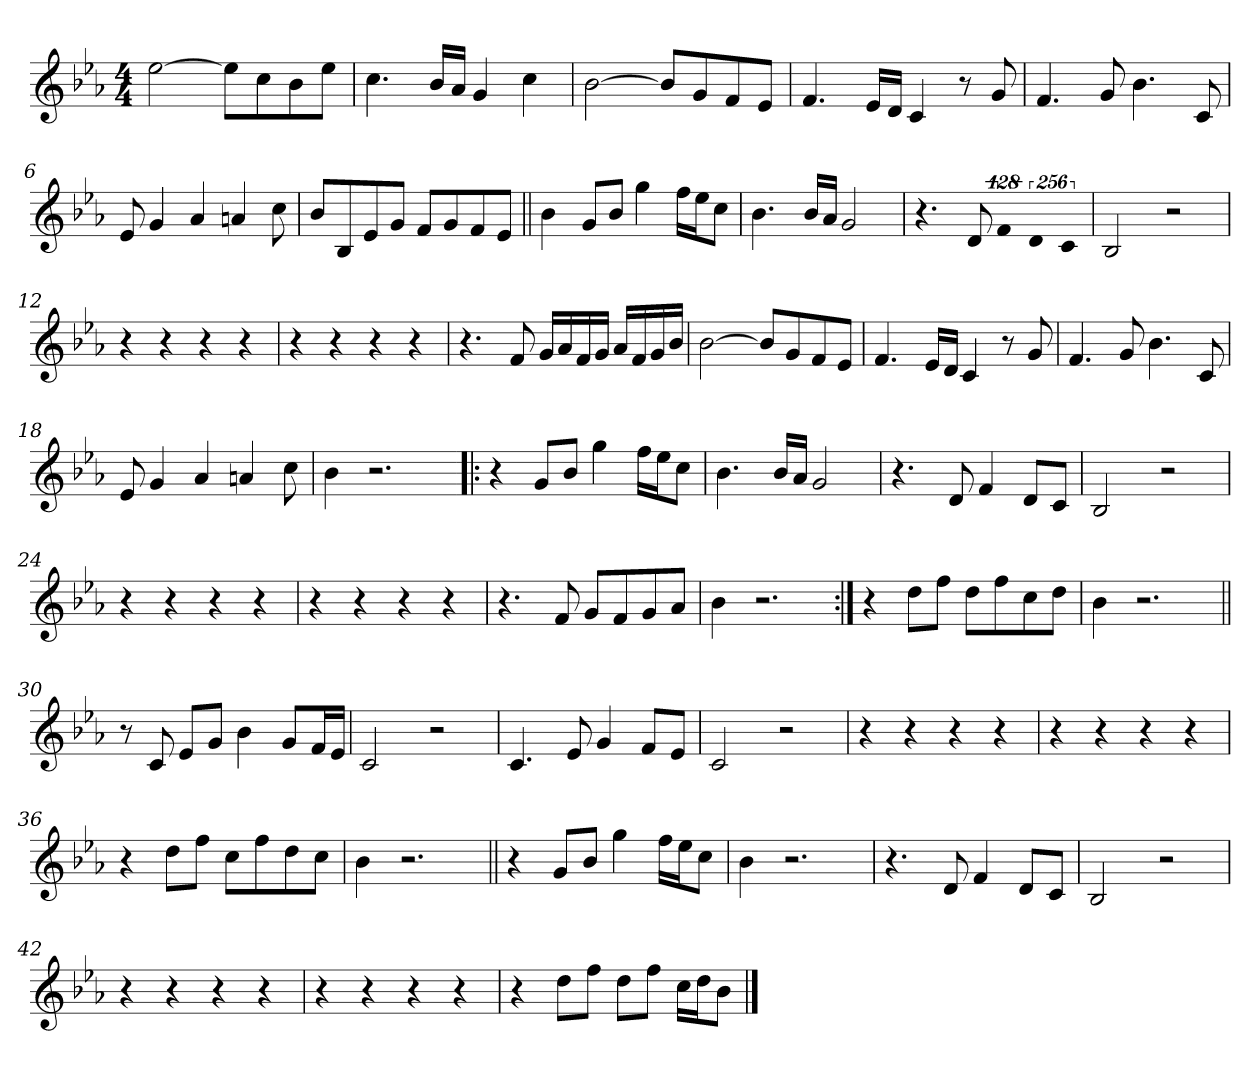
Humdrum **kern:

**kern
*part1
*staff1
!!LO:PB:g=z
*clefG2
*k[b-e-a-]
*E-:
*M4/4
*MM86
=1
[>2ee-i\
8ee-i\L]
8cci\
8b-i\
8ee-i\J
=2
4.cci\
16b-i/LL
16a-i/JJ
4gi/
4cci\
=3
[>2b-i\
8b-i/L]
8gi/
8fi/
8e-i/J
=4
4.fi/
16e-i/LL
16di/JJ
4ci/
8r
8gi/
!!LO:LB:g=z
=5
4.fi/
8gi/
4.b-i\
8ci/
=6
8e-i/
4gi/
4a-i/
4ani/
8cci\
=7
8b-i/L
8B-i/
8e-i/
8gi/J
8fi/L
8gi/
8fi/
8e-i/J
=8||
4b-i\
8gi/L
8b-i/J
4ggi\
16ffi\LL
16ee-i\J
8cci\J
=9
4.b-i\
16b-i/LL
16a-i/JJ
2gi/
!!LO:LB:g=z
=10
4.r
8di/
!LO:N:vis=4
512%85fi/
!LO:N:vis=4
1024%171di/
!LO:N:vis=4
1024%171ci/
=11
2B-i/
2r
=12
4r
4r
4r
4r
=13
4r
4r
4r
4r
=14
4.r
8fi/
16gi/LL
16a-i/
16fi/
16gi/JJ
16a-i/LL
16fi/
16gi/
16b-i/JJ
!!LO:LB:g=z
=15
[>2b-i\
8b-i/L]
8gi/
8fi/
8e-i/J
=16
4.fi/
16e-i/LL
16di/JJ
4ci/
8r
8gi/
=17
4.fi/
8gi/
4.b-i\
8ci/
=18
8e-i/
4gi/
4a-i/
4ani/
8cci\
=19
4b-i\
2.r
!!LO:LB:g=z
=20!|:
4r
8gi/L
8b-i/J
4ggi\
16ffi\LL
16ee-i\J
8cci\J
=21
4.b-i\
16b-i/LL
16a-i/JJ
2gi/
=22
4.r
8di/
4fi/
8di/L
8ci/J
=23
2B-i/
2r
=24
4r
4r
4r
4r
!!LO:LB:g=z
=25
4r
4r
4r
4r
=26
4.r
8fi/
8gi/L
8fi/
8gi/
8a-i/J
=27
4b-i\
2.r
=28:|!
4r
8ddi\L
8ffi\J
8ddi\L
8ffi\
8cci\
8ddi\J
=29
4b-i\
2.r
!!LO:LB:g=z
=30||
8r
8ci/
8e-i/L
8gi/J
4b-i\
8gi/L
16fi/L
16e-i/JJ
=31
2ci/
2r
=32
4.ci/
8e-i/
4gi/
8fi/L
8e-i/J
=33
2ci/
2r
=34
4r
4r
4r
4r
!!LO:LB:g=z
=35
4r
4r
4r
4r
=36
4r
8ddi\L
8ffi\J
8cci\L
8ffi\
8ddi\
8cci\J
=37
4b-i\
2.r
=38||
4r
8gi/L
8b-i/J
4ggi\
16ffi\LL
16ee-i\J
8cci\J
=39
4b-i\
2.r
!!LO:LB:g=z
=40
4.r
8di/
4fi/
8di/L
8ci/J
=41
2B-i/
2r
=42
4r
4r
4r
4r
=43
4r
4r
4r
4r
=44
4r
8ddi\L
8ffi\J
8ddi\L
8ffi\J
16cci\LL
16ddi\J
8b-i\J
==
*-
